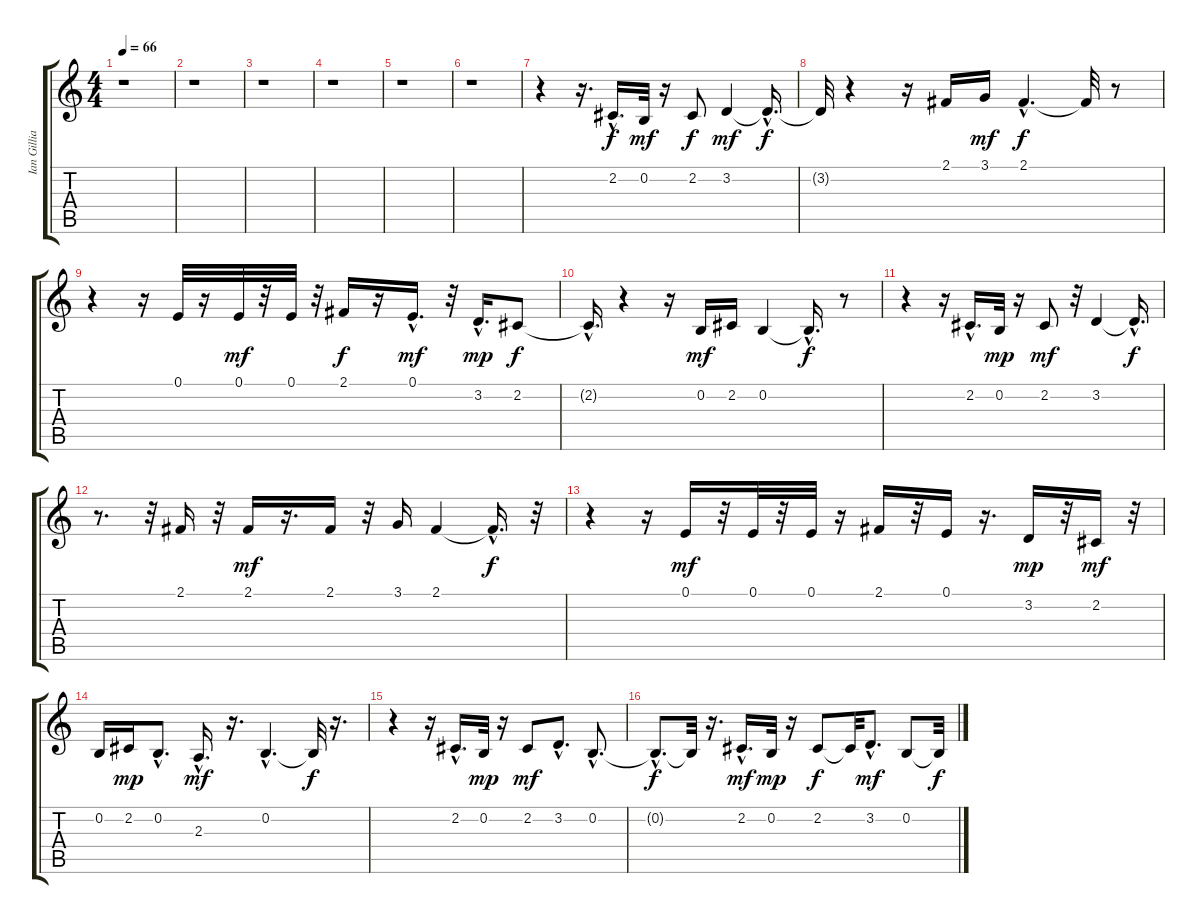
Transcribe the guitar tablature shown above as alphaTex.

\track ("Ian Gillian" "Ian Gillia") {instrument viola}
\staff {score tabs}
\tuning (E4 B3 G3 D3 A2 E2) {hide}
\ts (4 4)
\tempo 66
\clef g2
\ks c
r.1{dy f instrument viola} |
r.1 |
r.1 |
r.1 |
r.1 |
r.1 |
r.4 r.16{d} 2.2{hac}.16{d} 0.2.32{dy mf} r.16 2.2.8{dy f} 3.2.4{dy mf} 3.2{hac t}.16{d dy f} |
3.2{t}.32 r.4 r.16 2.1.16 3.1.16{dy mf} 2.1{hac}.4{d dy f} 2.1{t}.32 r.8 |
r.4 r.16 0.1.32 r.16 0.1.32{dy mf} r.32 0.1.32 r.32 2.1.16{dy f} r.16 0.1{hac}.16{d dy mf} r.32 3.2{hac}.16{d dy mp} 2.2.8{dy f} |
2.2{hac t}.16{d} r.4 r.16 0.2.16{dy mf} 2.2.16 0.2.4 0.2{hac t}.16{d dy f} r.8 |
r.4 r.16 2.2{hac}.16{d} 0.2.32{dy mp} r.16 2.2.8{dy mf} r.32 3.2.4 3.2{hac t}.16{d dy f} |
r.8{d} r.32 2.1.16 r.32 2.1.16{dy mf} r.16{d} 2.1.16 r.32 3.1.16 2.1.4 2.1{hac t}.16{d dy f} r.32 |
r.4 r.16 0.1.16{dy mf} r.32 0.1.32 r.32 0.1.32 r.16 2.1.16 r.32 0.1.16 r.16{d} 3.2.16{dy mp} r.32 2.2.16{dy mf} r.32 |
0.2.16 2.2.16{dy mp} 0.2{hac}.8{d} 2.3{hac}.16{d dy mf} r.16{d} 0.2{hac}.4{d} 0.2{t}.32{dy f} r.16{d} |
r.4 r.16 2.2{hac}.16{d} 0.2.32{dy mp} r.16 2.2.8{dy mf} 3.2{hac}.8{d} 0.2{hac}.8{d} |
0.2{hac t}.8{d dy f} 0.2{t}.32 r.16{d} 2.2{hac}.16{d dy mf} 0.2.32{dy mp} r.16 2.2.8{dy f} 2.2{t}.32 3.2{hac}.8{d dy mf} 0.2.8 0.2{t}.32{dy f}
